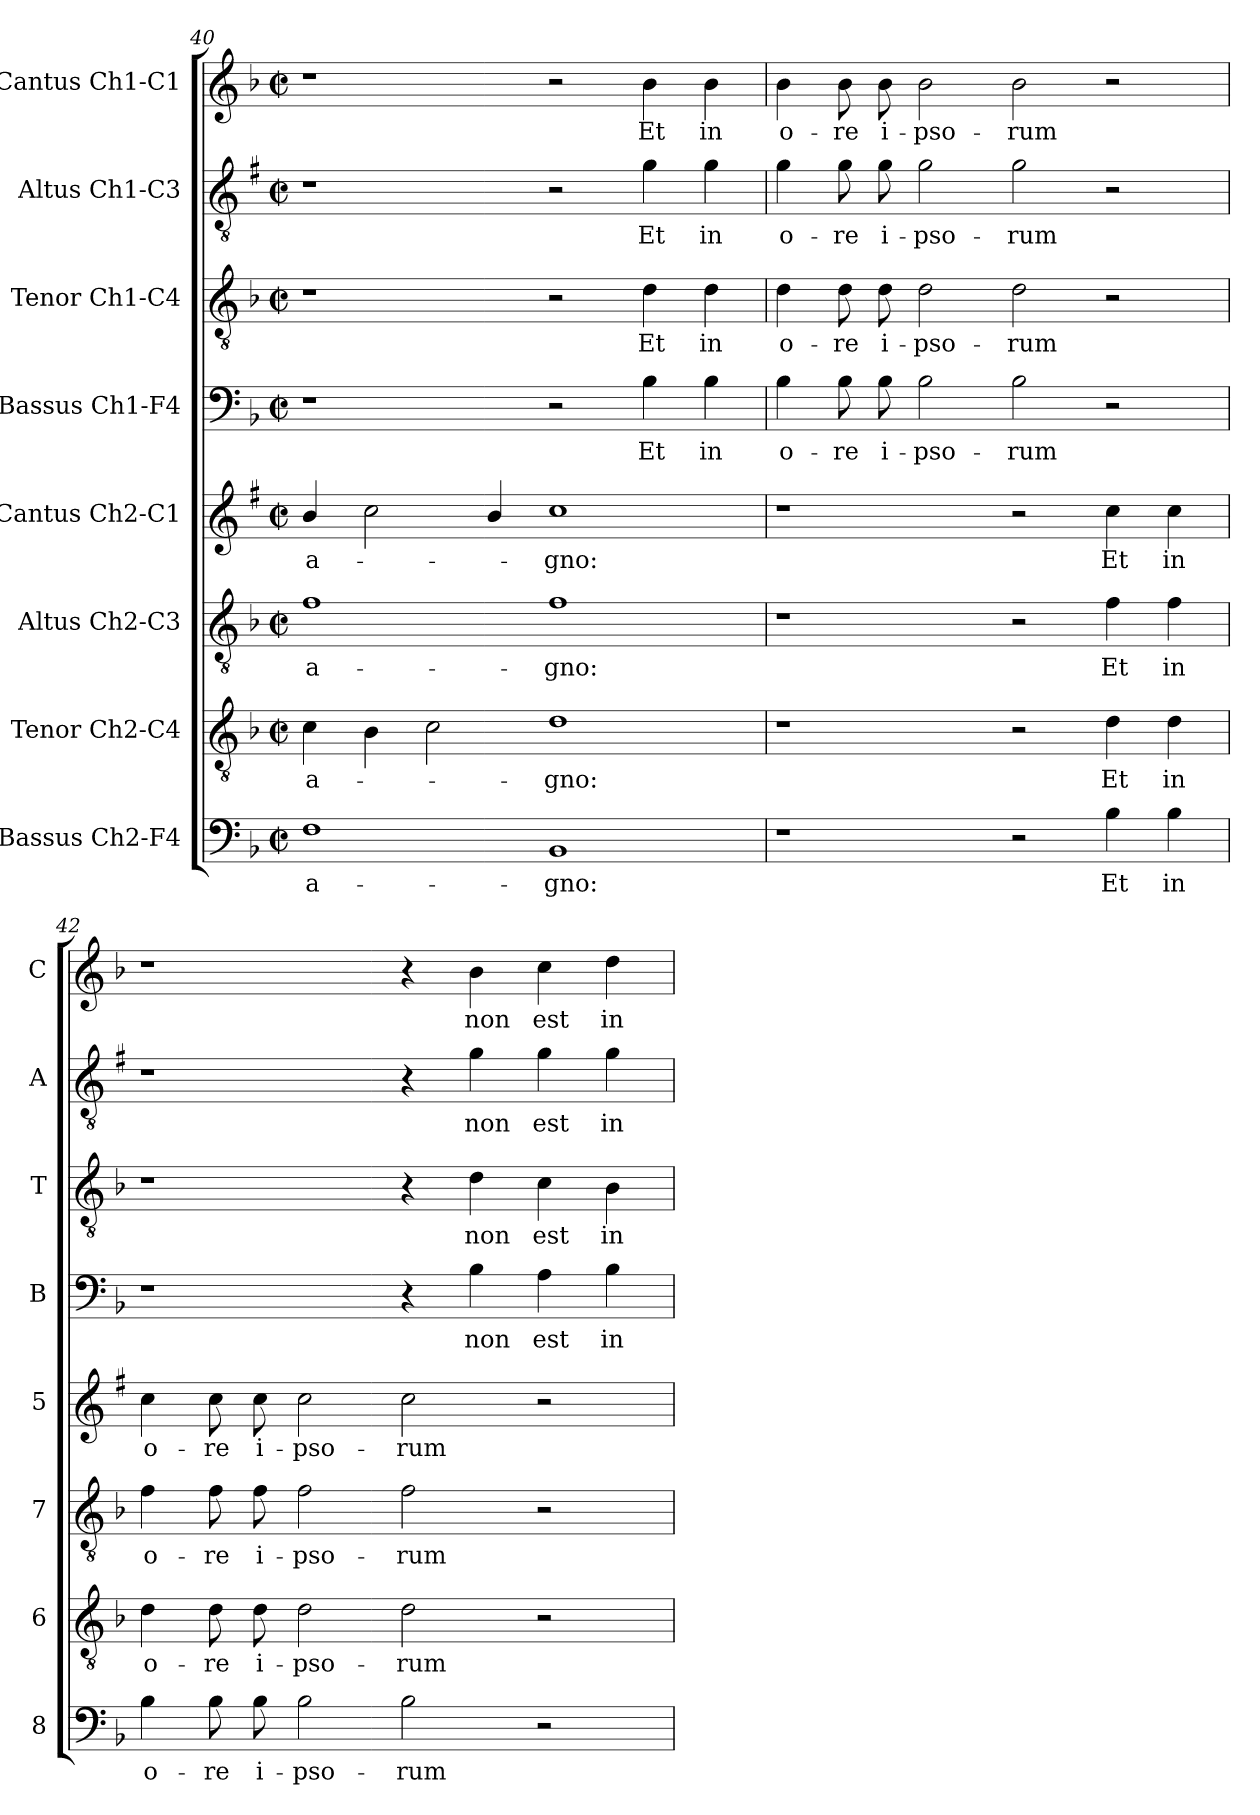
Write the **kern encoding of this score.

**kern	**text	**kern	**text	**kern	**text	**kern	**text	**kern	**text	**kern	**text	**kern	**text	**kern	**text
*part8	*part8	*part7	*part7	*part6	*part6	*part5	*part5	*part4	*part4	*part3	*part3	*part2	*part2	*part1	*part1
*staff8	*staff8	*staff7	*staff7	*staff6	*staff6	*staff5	*staff5	*staff4	*staff4	*staff3	*staff3	*staff2	*staff2	*staff1	*staff1
*I"Bassus Ch2-F4	*	*I"Tenor Ch2-C4	*	*I"Altus Ch2-C3	*	*I"Cantus Ch2-C1	*	*I"Bassus Ch1-F4	*	*I"Tenor Ch1-C4	*	*I"Altus Ch1-C3	*	*I"Cantus Ch1-C1	*
*I'8	*	*I'6	*	*I'7	*	*I'5	*	*I'B	*	*I'T	*	*I'A	*	*I'C	*
*clefF4	*	*clefGv2	*	*clefGv2	*	*clefG2	*	*clefF4	*	*clefGv2	*	*clefGv2	*	*clefG2	*
*	*	*	*	*	*	*ITrd1c2	*	*	*	*	*	*ITrd1c2	*	*	*
*k[b-]	*	*k[b-]	*	*k[b-]	*	*k[b-]	*	*k[b-]	*	*k[b-]	*	*k[b-]	*	*k[b-]	*
*F:	*	*F:	*	*F:	*	*F:	*	*F:	*	*F:	*	*F:	*	*F:	*
*M2/2	*	*M2/2	*	*M2/2	*	*M2/2	*	*M2/2	*	*M2/2	*	*M2/2	*	*M2/2	*
*met(c|)	*	*met(c|)	*	*met(c|)	*	*met(c|)	*	*met(c|)	*	*met(c|)	*	*met(c|)	*	*met(c|)	*
=40	=40	=40	=40	=40	=40	=40	=40	=40	=40	=40	=40	=40	=40	=40	=40
!	!LO:LY:b	!	!LO:LY:b	!	!LO:LY:b	!	!LO:LY:b	!	!	!	!	!	!	!	!
1F	a-	4c\	a-	1f	a-	4a/	a-	1r	.	1r	.	1r	.	1r	.
.	.	4B-\	.	.	.	2b-\	.	.	.	.	.	.	.	.	.
.	.	2c\	.	.	.	.	.	.	.	.	.	.	.	.	.
.	.	.	.	.	.	4a/	.	.	.	.	.	.	.	.	.
!	!LO:LY:b	!	!LO:LY:b	!	!LO:LY:b	!	!LO:LY:b	!	!	!	!	!	!	!	!
1BB-	-gno:	1d	-gno:	1f	-gno:	1b-	-gno:	2r	.	2r	.	2r	.	2r	.
!	!	!	!	!	!	!	!	!	!LO:LY:b	!	!LO:LY:b	!	!LO:LY:b	!	!LO:LY:b
.	.	.	.	.	.	.	.	4B-\	Et	4d\	Et	4f\	Et	4b-\	Et
!	!	!	!	!	!	!	!	!	!LO:LY:b	!	!LO:LY:b	!	!LO:LY:b	!	!LO:LY:b
.	.	.	.	.	.	.	.	4B-\	in	4d\	in	4f\	in	4b-\	in
=41	=41	=41	=41	=41	=41	=41	=41	=41	=41	=41	=41	=41	=41	=41	=41
!	!	!	!	!	!	!	!	!	!LO:LY:b	!	!LO:LY:b	!	!LO:LY:b	!	!LO:LY:b
1r	.	1r	.	1r	.	1r	.	4B-\	o-	4d\	o-	4f\	o-	4b-\	o-
!	!	!	!	!	!	!	!	!	!LO:LY:b	!	!LO:LY:b	!	!LO:LY:b	!	!LO:LY:b
.	.	.	.	.	.	.	.	8B-\	-re	8d\	-re	8f\	-re	8b-\	-re
!	!	!	!	!	!	!	!	!	!LO:LY:b	!	!LO:LY:b	!	!LO:LY:b	!	!LO:LY:b
.	.	.	.	.	.	.	.	8B-\	i-	8d\	i-	8f\	i-	8b-\	i-
!	!	!	!	!	!	!	!	!	!LO:LY:b	!	!LO:LY:b	!	!LO:LY:b	!	!LO:LY:b
.	.	.	.	.	.	.	.	2B-\	-pso-	2d\	-pso-	2f\	-pso-	2b-\	-pso-
!	!	!	!	!	!	!	!	!	!LO:LY:b	!	!LO:LY:b	!	!LO:LY:b	!	!LO:LY:b
2r	.	2r	.	2r	.	2r	.	2B-\	-rum	2d\	-rum	2f\	-rum	2b-\	-rum
!	!LO:LY:b	!	!LO:LY:b	!	!LO:LY:b	!	!LO:LY:b	!	!	!	!	!	!	!	!
4B-\	Et	4d\	Et	4f\	Et	4b-\	Et	2r	.	2r	.	2r	.	2r	.
!	!LO:LY:b	!	!LO:LY:b	!	!LO:LY:b	!	!LO:LY:b	!	!	!	!	!	!	!	!
4B-\	in	4d\	in	4f\	in	4b-\	in	.	.	.	.	.	.	.	.
=42	=42	=42	=42	=42	=42	=42	=42	=42	=42	=42	=42	=42	=42	=42	=42
!	!LO:LY:b	!	!LO:LY:b	!	!LO:LY:b	!	!LO:LY:b	!	!	!	!	!	!	!	!
4B-\	o-	4d\	o-	4f\	o-	4b-\	o-	1r	.	1r	.	1r	.	1r	.
!	!LO:LY:b	!	!LO:LY:b	!	!LO:LY:b	!	!LO:LY:b	!	!	!	!	!	!	!	!
8B-\	-re	8d\	-re	8f\	-re	8b-\	-re	.	.	.	.	.	.	.	.
!	!LO:LY:b	!	!LO:LY:b	!	!LO:LY:b	!	!LO:LY:b	!	!	!	!	!	!	!	!
8B-\	i-	8d\	i-	8f\	i-	8b-\	i-	.	.	.	.	.	.	.	.
!	!LO:LY:b	!	!LO:LY:b	!	!LO:LY:b	!	!LO:LY:b	!	!	!	!	!	!	!	!
2B-\	-pso-	2d\	-pso-	2f\	-pso-	2b-\	-pso-	.	.	.	.	.	.	.	.
!	!LO:LY:b	!	!LO:LY:b	!	!LO:LY:b	!	!LO:LY:b	!	!	!	!	!	!	!	!
2B-\	-rum	2d\	-rum	2f\	-rum	2b-\	-rum	4r	.	4r	.	4r	.	4r	.
!	!	!	!	!	!	!	!	!	!LO:LY:b	!	!LO:LY:b	!	!LO:LY:b	!	!LO:LY:b
.	.	.	.	.	.	.	.	4B-\	non	4d\	non	4f\	non	4b-\	non
!	!	!	!	!	!	!	!	!	!LO:LY:b	!	!LO:LY:b	!	!LO:LY:b	!	!LO:LY:b
2r	.	2r	.	2r	.	2r	.	4A\	est	4c\	est	4f\	est	4cc\	est
!	!	!	!	!	!	!	!	!	!LO:LY:b	!	!LO:LY:b	!	!LO:LY:b	!	!LO:LY:b
.	.	.	.	.	.	.	.	4B-\	in-	4B-\	in-	4f\	in-	4dd\	in-
=	=	=	=	=	=	=	=	=	=	=	=	=	=	=	=
*-	*-	*-	*-	*-	*-	*-	*-	*-	*-	*-	*-	*-	*-	*-	*-
